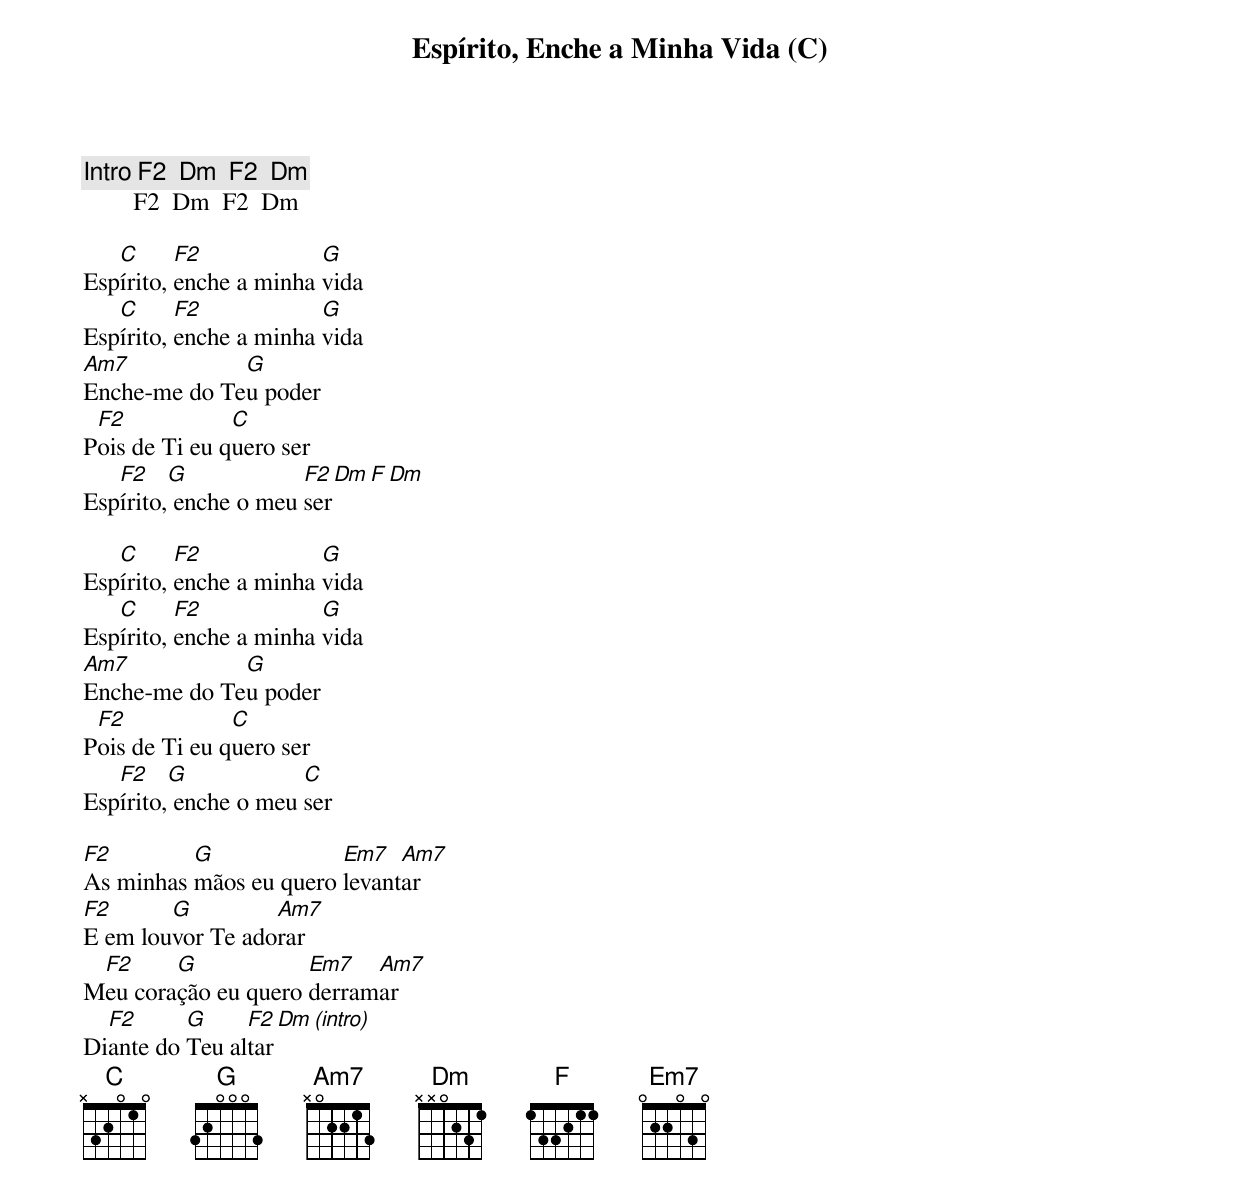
Espírito, Enche a Minha Vida (C)

[Intro] F2  Dm  F2  Dm
        F2  Dm  F2  Dm

   C      F2            G
Espírito, enche a minha vida
   C      F2            G
Espírito, enche a minha vida
Am7           G
Enche-me do Teu poder
 F2            C
Pois de Ti eu quero ser
   F2    G            F2  Dm  F  Dm
Espírito, enche o meu ser

   C      F2            G
Espírito, enche a minha vida
   C      F2            G
Espírito, enche a minha vida
Am7           G
Enche-me do Teu poder
 F2            C
Pois de Ti eu quero ser
   F2    G            C
Espírito, enche o meu ser

F2        G             Em7   Am7
As minhas mãos eu quero levantar
F2      G         Am7
E em louvor Te adorar
 F2     G            Em7   Am7
Meu coração eu quero derramar
  F2      G     F2   Dm (intro)
Diante do Teu altar
